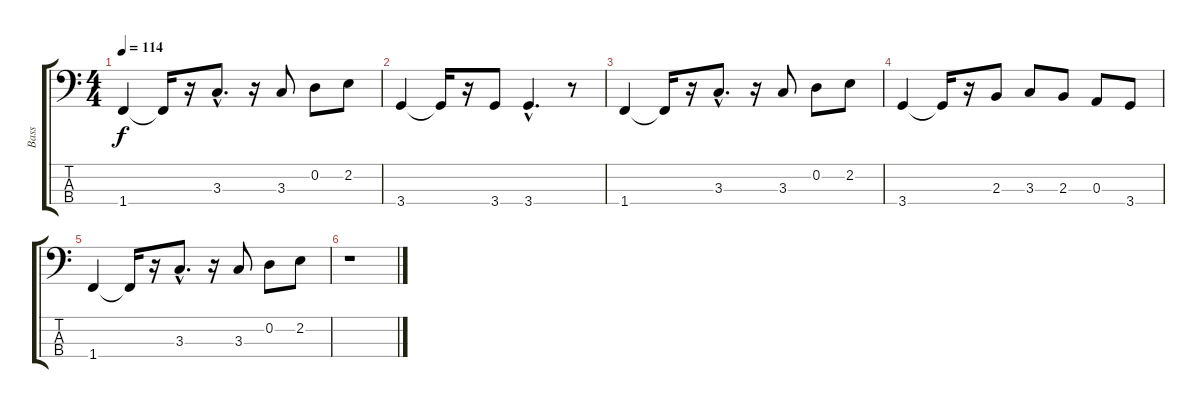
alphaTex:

\track ("Bass" "Bass") {instrument electricbassfinger}
\staff {score tabs}
\tuning (G2 D2 A1 E1) {hide}
\ts (4 4)
\tempo 114
\clef f4
\ks c
1.4.4{dy f} 1.4{t}.16 r.16 3.3{hac}.8{d} r.16 3.3.8 0.2.8 2.2.8 |
3.4.4 3.4{t}.16 r.16 3.4.8 3.4{hac}.4{d} r.8 |
1.4.4 1.4{t}.16 r.16 3.3{hac}.8{d} r.16 3.3.8 0.2.8 2.2.8 |
3.4.4 3.4{t}.16 r.16 2.3.8 3.3.8 2.3.8 0.3.8 3.4.8 |
1.4.4 1.4{t}.16 r.16 3.3{hac}.8{d} r.16 3.3.8 0.2.8 2.2.8 |
r.1
